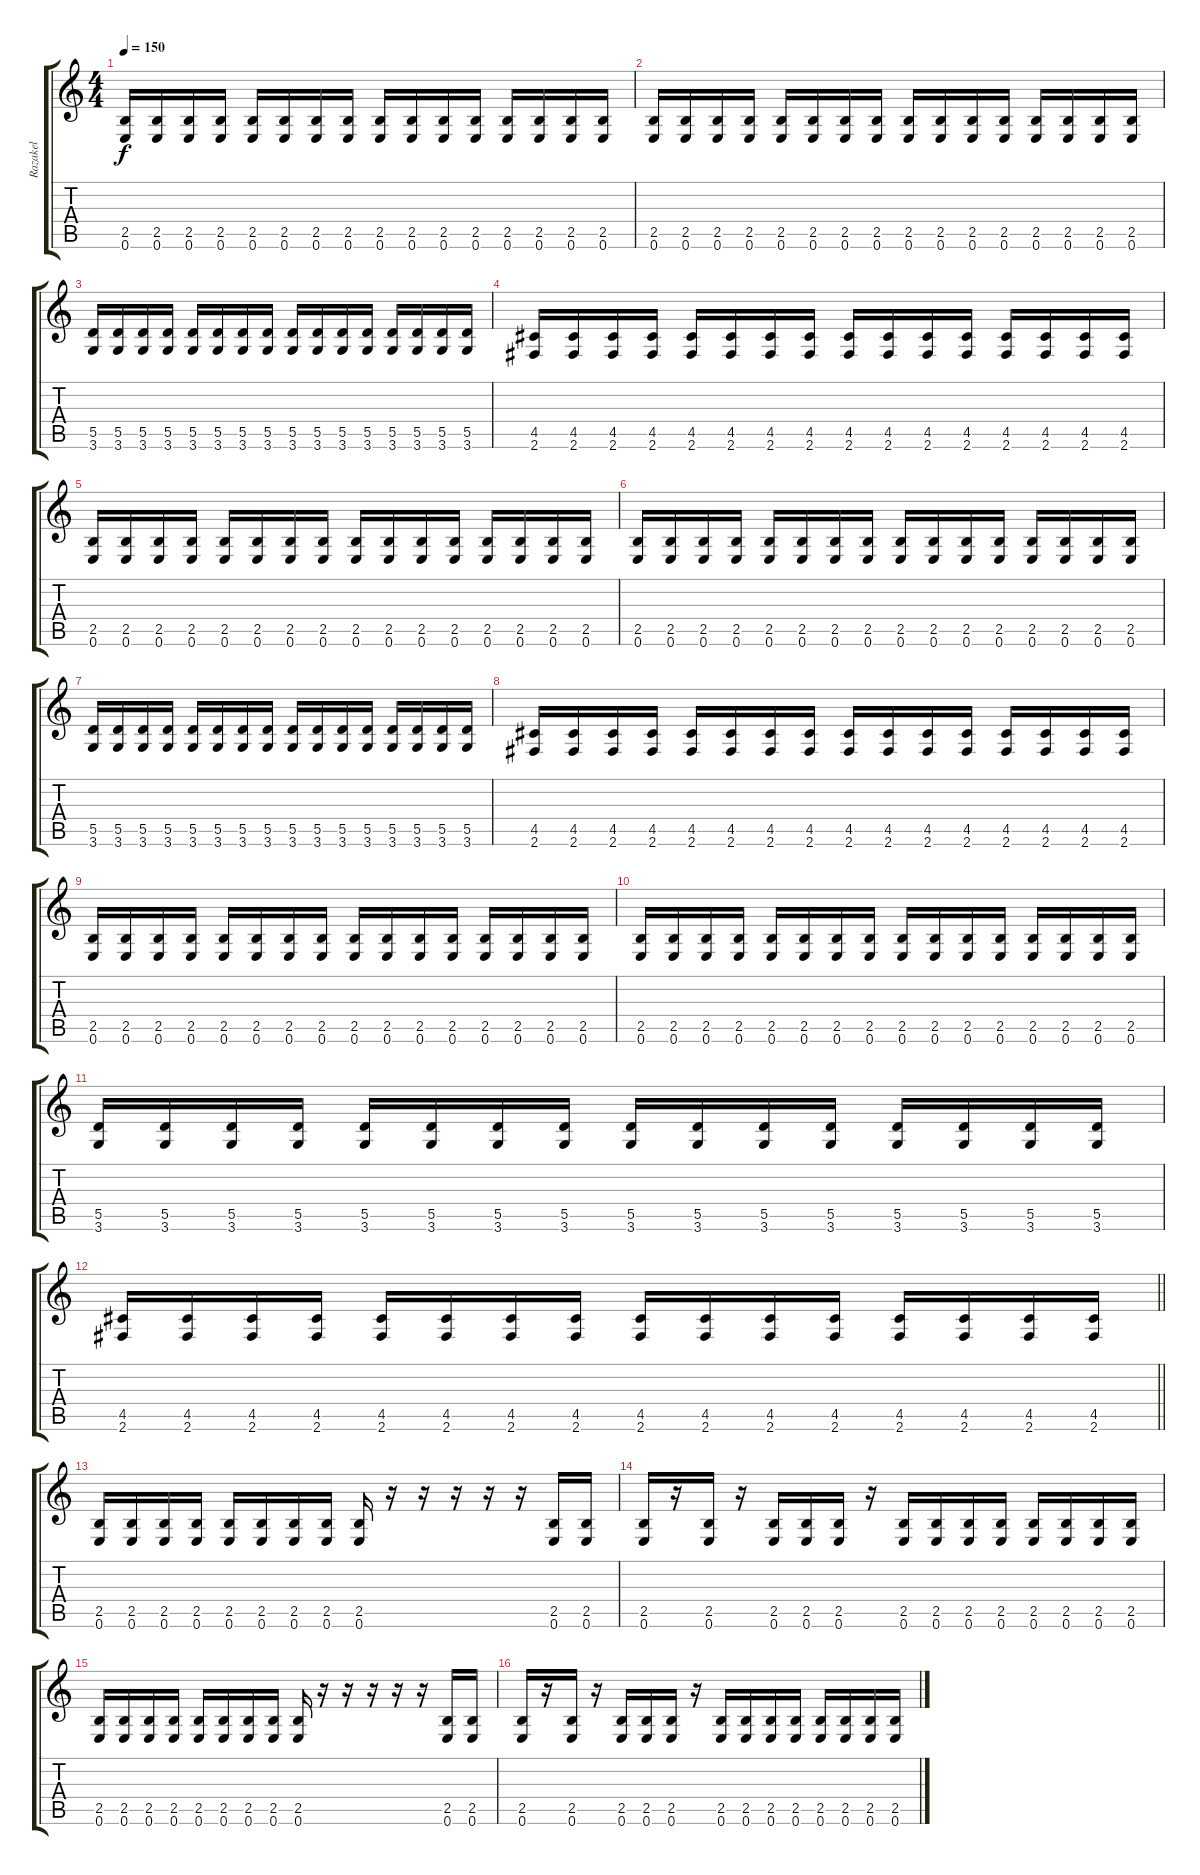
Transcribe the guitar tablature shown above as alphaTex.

\track ("Razakel" "Razakel") {instrument distortionguitar}
\staff {score tabs}
\tuning (E4 B3 G3 D3 A2 E2) {hide}
\ts (4 4)
\tempo 150
\clef g2
\ks c
(2.5 0.6).16{dy f} (2.5 0.6).16 (2.5 0.6).16 (2.5 0.6).16 (2.5 0.6).16 (2.5 0.6).16 (2.5 0.6).16 (2.5 0.6).16 (2.5 0.6).16 (2.5 0.6).16 (2.5 0.6).16 (2.5 0.6).16 (2.5 0.6).16 (2.5 0.6).16 (2.5 0.6).16 (2.5 0.6).16 |
(2.5 0.6).16 (2.5 0.6).16 (2.5 0.6).16 (2.5 0.6).16 (2.5 0.6).16 (2.5 0.6).16 (2.5 0.6).16 (2.5 0.6).16 (2.5 0.6).16 (2.5 0.6).16 (2.5 0.6).16 (2.5 0.6).16 (2.5 0.6).16 (2.5 0.6).16 (2.5 0.6).16 (2.5 0.6).16 |
(5.5 3.6).16 (5.5 3.6).16 (5.5 3.6).16 (5.5 3.6).16 (5.5 3.6).16 (5.5 3.6).16 (5.5 3.6).16 (5.5 3.6).16 (5.5 3.6).16 (5.5 3.6).16 (5.5 3.6).16 (5.5 3.6).16 (5.5 3.6).16 (5.5 3.6).16 (5.5 3.6).16 (5.5 3.6).16 |
(4.5 2.6).16 (4.5 2.6).16 (4.5 2.6).16 (4.5 2.6).16 (4.5 2.6).16 (4.5 2.6).16 (4.5 2.6).16 (4.5 2.6).16 (4.5 2.6).16 (4.5 2.6).16 (4.5 2.6).16 (4.5 2.6).16 (4.5 2.6).16 (4.5 2.6).16 (4.5 2.6).16 (4.5 2.6).16 |
(2.5 0.6).16 (2.5 0.6).16 (2.5 0.6).16 (2.5 0.6).16 (2.5 0.6).16 (2.5 0.6).16 (2.5 0.6).16 (2.5 0.6).16 (2.5 0.6).16 (2.5 0.6).16 (2.5 0.6).16 (2.5 0.6).16 (2.5 0.6).16 (2.5 0.6).16 (2.5 0.6).16 (2.5 0.6).16 |
(2.5 0.6).16 (2.5 0.6).16 (2.5 0.6).16 (2.5 0.6).16 (2.5 0.6).16 (2.5 0.6).16 (2.5 0.6).16 (2.5 0.6).16 (2.5 0.6).16 (2.5 0.6).16 (2.5 0.6).16 (2.5 0.6).16 (2.5 0.6).16 (2.5 0.6).16 (2.5 0.6).16 (2.5 0.6).16 |
(5.5 3.6).16 (5.5 3.6).16 (5.5 3.6).16 (5.5 3.6).16 (5.5 3.6).16 (5.5 3.6).16 (5.5 3.6).16 (5.5 3.6).16 (5.5 3.6).16 (5.5 3.6).16 (5.5 3.6).16 (5.5 3.6).16 (5.5 3.6).16 (5.5 3.6).16 (5.5 3.6).16 (5.5 3.6).16 |
(4.5 2.6).16 (4.5 2.6).16 (4.5 2.6).16 (4.5 2.6).16 (4.5 2.6).16 (4.5 2.6).16 (4.5 2.6).16 (4.5 2.6).16 (4.5 2.6).16 (4.5 2.6).16 (4.5 2.6).16 (4.5 2.6).16 (4.5 2.6).16 (4.5 2.6).16 (4.5 2.6).16 (4.5 2.6).16 |
(2.5 0.6).16 (2.5 0.6).16 (2.5 0.6).16 (2.5 0.6).16 (2.5 0.6).16 (2.5 0.6).16 (2.5 0.6).16 (2.5 0.6).16 (2.5 0.6).16 (2.5 0.6).16 (2.5 0.6).16 (2.5 0.6).16 (2.5 0.6).16 (2.5 0.6).16 (2.5 0.6).16 (2.5 0.6).16 |
(2.5 0.6).16 (2.5 0.6).16 (2.5 0.6).16 (2.5 0.6).16 (2.5 0.6).16 (2.5 0.6).16 (2.5 0.6).16 (2.5 0.6).16 (2.5 0.6).16 (2.5 0.6).16 (2.5 0.6).16 (2.5 0.6).16 (2.5 0.6).16 (2.5 0.6).16 (2.5 0.6).16 (2.5 0.6).16 |
(5.5 3.6).16 (5.5 3.6).16 (5.5 3.6).16 (5.5 3.6).16 (5.5 3.6).16 (5.5 3.6).16 (5.5 3.6).16 (5.5 3.6).16 (5.5 3.6).16 (5.5 3.6).16 (5.5 3.6).16 (5.5 3.6).16 (5.5 3.6).16 (5.5 3.6).16 (5.5 3.6).16 (5.5 3.6).16 |
\barLineRight lightlight
(4.5 2.6).16 (4.5 2.6).16 (4.5 2.6).16 (4.5 2.6).16 (4.5 2.6).16 (4.5 2.6).16 (4.5 2.6).16 (4.5 2.6).16 (4.5 2.6).16 (4.5 2.6).16 (4.5 2.6).16 (4.5 2.6).16 (4.5 2.6).16 (4.5 2.6).16 (4.5 2.6).16 (4.5 2.6).16 |
(2.5 0.6).16 (2.5 0.6).16 (2.5 0.6).16 (2.5 0.6).16 (2.5 0.6).16 (2.5 0.6).16 (2.5 0.6).16 (2.5 0.6).16 (2.5 0.6).16 r.16 r.16 r.16 r.16 r.16 (2.5 0.6).16 (2.5 0.6).16 |
(2.5 0.6).16 r.16 (2.5 0.6).16 r.16 (2.5 0.6).16 (2.5 0.6).16 (2.5 0.6).16 r.16 (2.5 0.6).16 (2.5 0.6).16 (2.5 0.6).16 (2.5 0.6).16 (2.5 0.6).16 (2.5 0.6).16 (2.5 0.6).16 (2.5 0.6).16 |
(2.5 0.6).16 (2.5 0.6).16 (2.5 0.6).16 (2.5 0.6).16 (2.5 0.6).16 (2.5 0.6).16 (2.5 0.6).16 (2.5 0.6).16 (2.5 0.6).16 r.16 r.16 r.16 r.16 r.16 (2.5 0.6).16 (2.5 0.6).16 |
(2.5 0.6).16 r.16 (2.5 0.6).16 r.16 (2.5 0.6).16 (2.5 0.6).16 (2.5 0.6).16 r.16 (2.5 0.6).16 (2.5 0.6).16 (2.5 0.6).16 (2.5 0.6).16 (2.5 0.6).16 (2.5 0.6).16 (2.5 0.6).16 (2.5 0.6).16
